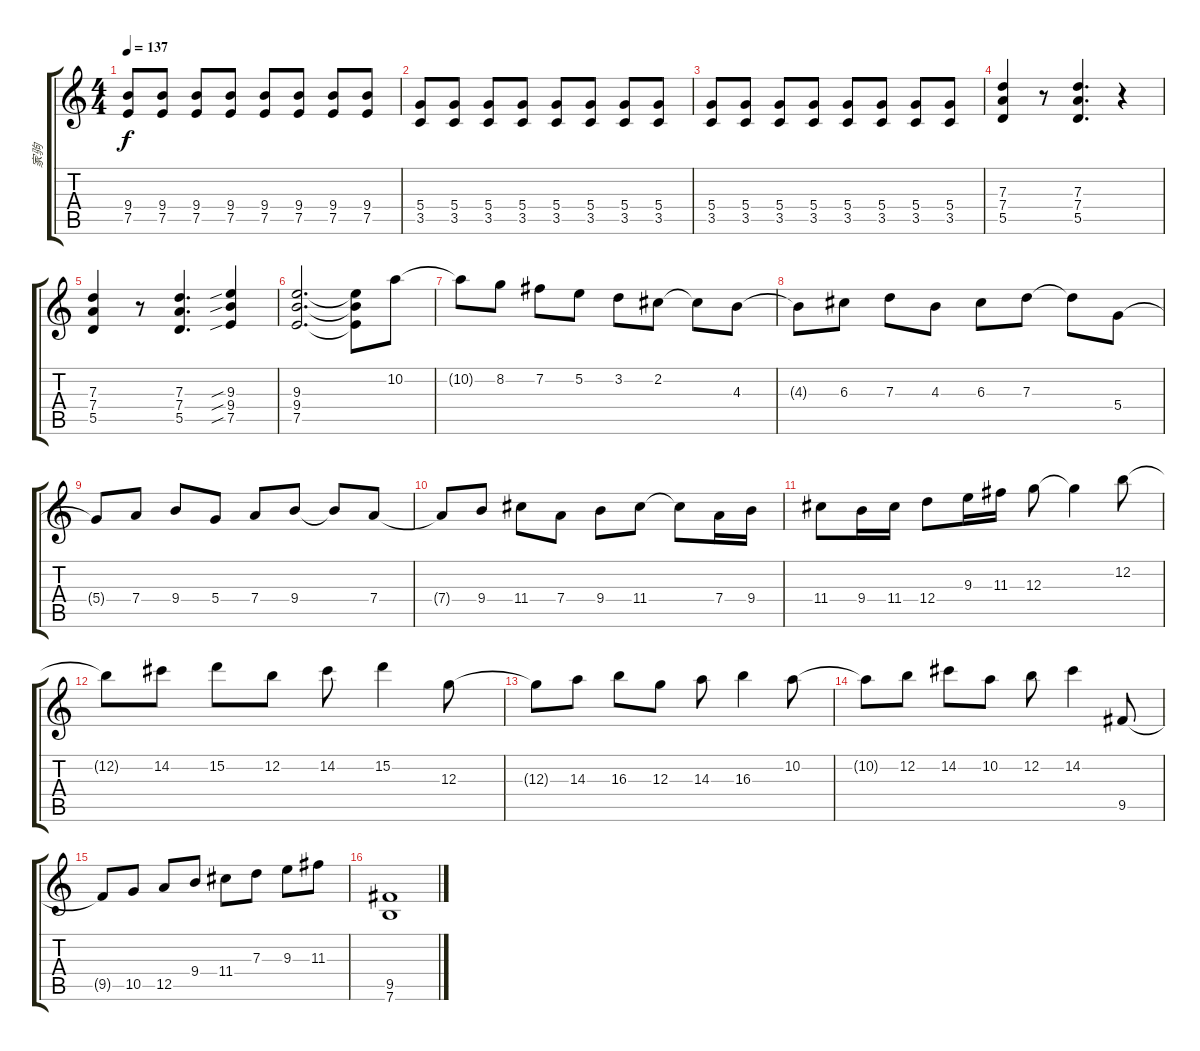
\track ("家驹" "家驹") {instrument distortionguitar}
\staff {score tabs}
\tuning (E4 B3 G3 D3 A2 E2) {hide}
\ts (4 4)
\tempo 137
\clef g2
\ks c
(9.4 7.5).8{dy f} (9.4 7.5).8 (9.4 7.5).8 (9.4 7.5).8 (9.4 7.5).8 (9.4 7.5).8 (9.4 7.5).8 (9.4 7.5).8 |
(5.4 3.5).8 (5.4 3.5).8 (5.4 3.5).8 (5.4 3.5).8 (5.4 3.5).8 (5.4 3.5).8 (5.4 3.5).8 (5.4 3.5).8 |
(5.4 3.5).8 (5.4 3.5).8 (5.4 3.5).8 (5.4 3.5).8 (5.4 3.5).8 (5.4 3.5).8 (5.4 3.5).8 (5.4 3.5).8 |
(7.3 7.4 5.5).4 r.8 (7.3 7.4 5.5).4{d} r.4 |
(7.3 7.4 5.5).4 r.8 (7.3 7.4 5.5).4{d} (9.3{sib} 9.4{sib} 7.5{sib}).4 |
(9.3 9.4 7.5).2{d} (9.3{t} 9.4{t} 7.5{t}).8 10.2.8 |
10.2{t}.8 8.2.8 7.2.8 5.2.8 3.2.8 2.2.8 2.2{t}.8 4.3.8 |
4.3{t}.8 6.3.8 7.3.8 4.3.8 6.3.8 7.3.8 7.3{t}.8 5.4.8 |
5.4{t}.8 7.4.8 9.4.8 5.4.8 7.4.8 9.4.8 9.4{t}.8 7.4.8 |
7.4{t}.8 9.4.8 11.4.8 7.4.8 9.4.8 11.4.8 11.4{t}.8 7.4.16 9.4.16 |
11.4.8 9.4.16 11.4.16 12.4.8 9.3.16 11.3.16 12.3.8 12.3{t}.4 12.2.8 |
12.2{t}.8 14.2.8 15.2.8 12.2.8 14.2.8 15.2.4 12.3.8 |
12.3{t}.8 14.3.8 16.3.8 12.3.8 14.3.8 16.3.4 10.2.8 |
10.2{t}.8 12.2.8 14.2.8 10.2.8 12.2.8 14.2.4 9.5.8 |
9.5{t}.8 10.5.8 12.5.8 9.4.8 11.4.8 7.3.8 9.3.8 11.3.8 |
(9.5 7.6).1
